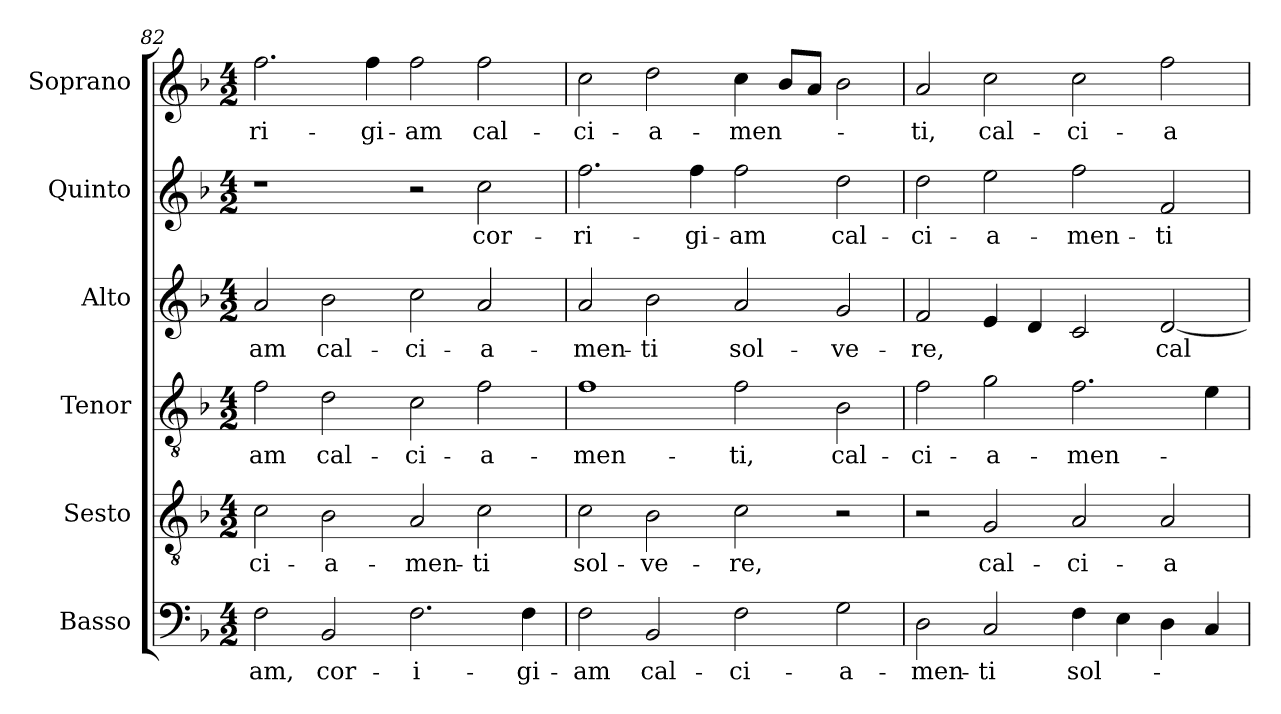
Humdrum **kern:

**kern	**text	**kern	**text	**kern	**text	**kern	**text	**kern	**text	**kern	**text
*part6	*part6	*part5	*part5	*part4	*part4	*part3	*part3	*part2	*part2	*part1	*part1
*staff6	*staff6	*staff5	*staff5	*staff4	*staff4	*staff3	*staff3	*staff2	*staff2	*staff1	*staff1
*I"Basso	*	*I"Sesto	*	*I"Tenor	*	*I"Alto	*	*I"Quinto	*	*I"Soprano	*
*I'B.	*	*I'Ss.	*	*I'T.	*	*I'A.	*	*I'Q.	*	*I'S.	*
*clefF4	*	*clefGv2	*	*clefGv2	*	*clefG2	*	*clefG2	*	*clefG2	*
*	*	*ITrd7c12	*	*ITrd7c12	*	*	*	*	*	*	*
*k[b-]	*	*k[b-]	*	*k[b-]	*	*k[b-]	*	*k[b-]	*	*k[b-]	*
*F:	*	*F:	*	*F:	*	*F:	*	*F:	*	*F:	*
*M4/2	*	*M4/2	*	*M4/2	*	*M4/2	*	*M4/2	*	*M4/2	*
=82	=82	=82	=82	=82	=82	=82	=82	=82	=82	=82	=82
!	!LO:LY:b:color=#000000	!	!	!	!	!	!	!	!	!	!
!	!	!	!LO:LY:b:color=#000000	!	!	!	!	!	!	!	!
!	!	!	!	!	!LO:LY:b:color=#000000	!	!	!	!	!	!
!	!	!	!	!	!	!	!LO:LY:b:color=#000000	!	!	!	!
!	!	!	!	!	!	!	!	!	!	!	!LO:LY:b:color=#000000
2Fi\	-am,	2Ci\	-ci-	2Fi\	-am	2ai/	-am	1r	.	2.ffi\	-ri-
!	!LO:LY:b:color=#000000	!	!	!	!	!	!	!	!	!	!
!	!	!	!LO:LY:b:color=#000000	!	!	!	!	!	!	!	!
!	!	!	!	!	!LO:LY:b:color=#000000	!	!	!	!	!	!
!	!	!	!	!	!	!	!LO:LY:b:color=#000000	!	!	!	!
2BB-i/	cor-	2BB-i\	-a-	2Di\	cal-	2b-i\	cal-	.	.	.	.
!	!	!	!	!	!	!	!	!	!	!	!LO:LY:b:color=#000000
.	.	.	.	.	.	.	.	.	.	4ffi\	-gi-
!	!LO:LY:b:color=#000000	!	!	!	!	!	!	!	!	!	!
!	!	!	!LO:LY:b:color=#000000	!	!	!	!	!	!	!	!
!	!	!	!	!	!LO:LY:b:color=#000000	!	!	!	!	!	!
!	!	!	!	!	!	!	!LO:LY:b:color=#000000	!	!	!	!
!	!	!	!	!	!	!	!	!	!	!	!LO:LY:b:color=#000000
2.Fi\	-i-	2AAi/	-men-	2Ci\	-ci-	2cci\	-ci-	2r	.	2ffi\	-am
!	!	!	!LO:LY:b:color=#000000	!	!	!	!	!	!	!	!
!	!	!	!	!	!LO:LY:b:color=#000000	!	!	!	!	!	!
!	!	!	!	!	!	!	!LO:LY:b:color=#000000	!	!	!	!
!	!	!	!	!	!	!	!	!	!LO:LY:b:color=#000000	!	!
!	!	!	!	!	!	!	!	!	!	!	!LO:LY:b:color=#000000
.	.	2Ci\	-ti	2Fi\	-a-	2ai/	-a-	2cci\	cor-	2ffi\	cal-
!	!LO:LY:b:color=#000000	!	!	!	!	!	!	!	!	!	!
4Fi\	-gi-	.	.	.	.	.	.	.	.	.	.
=83	=83	=83	=83	=83	=83	=83	=83	=83	=83	=83	=83
!	!LO:LY:b:color=#000000	!	!	!	!	!	!	!	!	!	!
!	!	!	!LO:LY:b:color=#000000	!	!	!	!	!	!	!	!
!	!	!	!	!	!LO:LY:b:color=#000000	!	!	!	!	!	!
!	!	!	!	!	!	!	!LO:LY:b:color=#000000	!	!	!	!
!	!	!	!	!	!	!	!	!	!LO:LY:b:color=#000000	!	!
!	!	!	!	!	!	!	!	!	!	!	!LO:LY:b:color=#000000
2Fi\	-am	2Ci\	sol-	1Fi	-men-	2ai/	-men-	2.ffi\	-ri-	2cci\	-ci-
!	!LO:LY:b:color=#000000	!	!	!	!	!	!	!	!	!	!
!	!	!	!LO:LY:b:color=#000000	!	!	!	!	!	!	!	!
!	!	!	!	!	!	!	!LO:LY:b:color=#000000	!	!	!	!
!	!	!	!	!	!	!	!	!	!	!	!LO:LY:b:color=#000000
2BB-i/	cal-	2BB-i\	-ve-	.	.	2b-i\	-ti	.	.	2ddi\	-a-
!	!	!	!	!	!	!	!	!	!LO:LY:b:color=#000000	!	!
.	.	.	.	.	.	.	.	4ffi\	-gi-	.	.
!	!LO:LY:b:color=#000000	!	!	!	!	!	!	!	!	!	!
!	!	!	!LO:LY:b:color=#000000	!	!	!	!	!	!	!	!
!	!	!	!	!	!LO:LY:b:color=#000000	!	!	!	!	!	!
!	!	!	!	!	!	!	!LO:LY:b:color=#000000	!	!	!	!
!	!	!	!	!	!	!	!	!	!LO:LY:b:color=#000000	!	!
!	!	!	!	!	!	!	!	!	!	!	!LO:LY:b:color=#000000
2Fi\	-ci-	2Ci\	-re,	2Fi\	-ti,	2ai/	sol-	2ffi\	-am	4cci\	-men-
.	.	.	.	.	.	.	.	.	.	8b-i/L	.
.	.	.	.	.	.	.	.	.	.	8ai/J	.
!	!LO:LY:b:color=#000000	!	!	!	!	!	!	!	!	!	!
!	!	!	!	!	!LO:LY:b:color=#000000	!	!	!	!	!	!
!	!	!	!	!	!	!	!LO:LY:b:color=#000000	!	!	!	!
!	!	!	!	!	!	!	!	!	!LO:LY:b:color=#000000	!	!
2Gi\	-a-	2r	.	2BB-i\	cal-	2gi/	-ve-	2ddi\	cal-	2b-i\	.
!!LO:LB:g=z
=84	=84	=84	=84	=84	=84	=84	=84	=84	=84	=84	=84
!	!LO:LY:b:color=#000000	!	!	!	!	!	!	!	!	!	!
!	!	!	!	!	!LO:LY:b:color=#000000	!	!	!	!	!	!
!	!	!	!	!	!	!	!LO:LY:b:color=#000000	!	!	!	!
!	!	!	!	!	!	!	!	!	!LO:LY:b:color=#000000	!	!
!	!	!	!	!	!	!	!	!	!	!	!LO:LY:b:color=#000000
2Di\	-men-	2r	.	2Fi\	-ci-	2fi/	-re,	2ddi\	-ci-	2ai/	-ti,
!	!LO:LY:b:color=#000000	!	!	!	!	!	!	!	!	!	!
!	!	!	!LO:LY:b:color=#000000	!	!	!	!	!	!	!	!
!	!	!	!	!	!LO:LY:b:color=#000000	!	!	!	!	!	!
!	!	!	!	!	!	!	!	!	!LO:LY:b:color=#000000	!	!
!	!	!	!	!	!	!	!	!	!	!	!LO:LY:b:color=#000000
2Ci/	-ti	2GGi/	cal-	2Gi\	-a-	4ei/	.	2eei\	-a-	2cci\	cal-
.	.	.	.	.	.	4di/	.	.	.	.	.
!	!LO:LY:b:color=#000000	!	!	!	!	!	!	!	!	!	!
!	!	!	!LO:LY:b:color=#000000	!	!	!	!	!	!	!	!
!	!	!	!	!	!LO:LY:b:color=#000000	!	!	!	!	!	!
!	!	!	!	!	!	!	!	!	!LO:LY:b:color=#000000	!	!
!	!	!	!	!	!	!	!	!	!	!	!LO:LY:b:color=#000000
4Fi\	sol-	2AAi/	-ci-	2.Fi\	-men-	2ci/	.	2ffi\	-men-	2cci\	-ci-
4Ei\	.	.	.	.	.	.	.	.	.	.	.
!	!	!	!LO:LY:b:color=#000000	!	!	!	!	!	!	!	!
!	!	!	!	!	!	!	!LO:LY:b:color=#000000	!	!	!	!
!	!	!	!	!	!	!	!	!	!LO:LY:b:color=#000000	!	!
!	!	!	!	!	!	!	!	!	!	!	!LO:LY:b:color=#000000
4Di\	.	2AAi/	-a-	.	.	[2di/	cal-	2fi/	-ti	2ffi\	-a-
4Ci/	.	.	.	4Ei\	.	.	.	.	.	.	.
=	=	=	=	=	=	=	=	=	=	=	=
*-	*-	*-	*-	*-	*-	*-	*-	*-	*-	*-	*-
